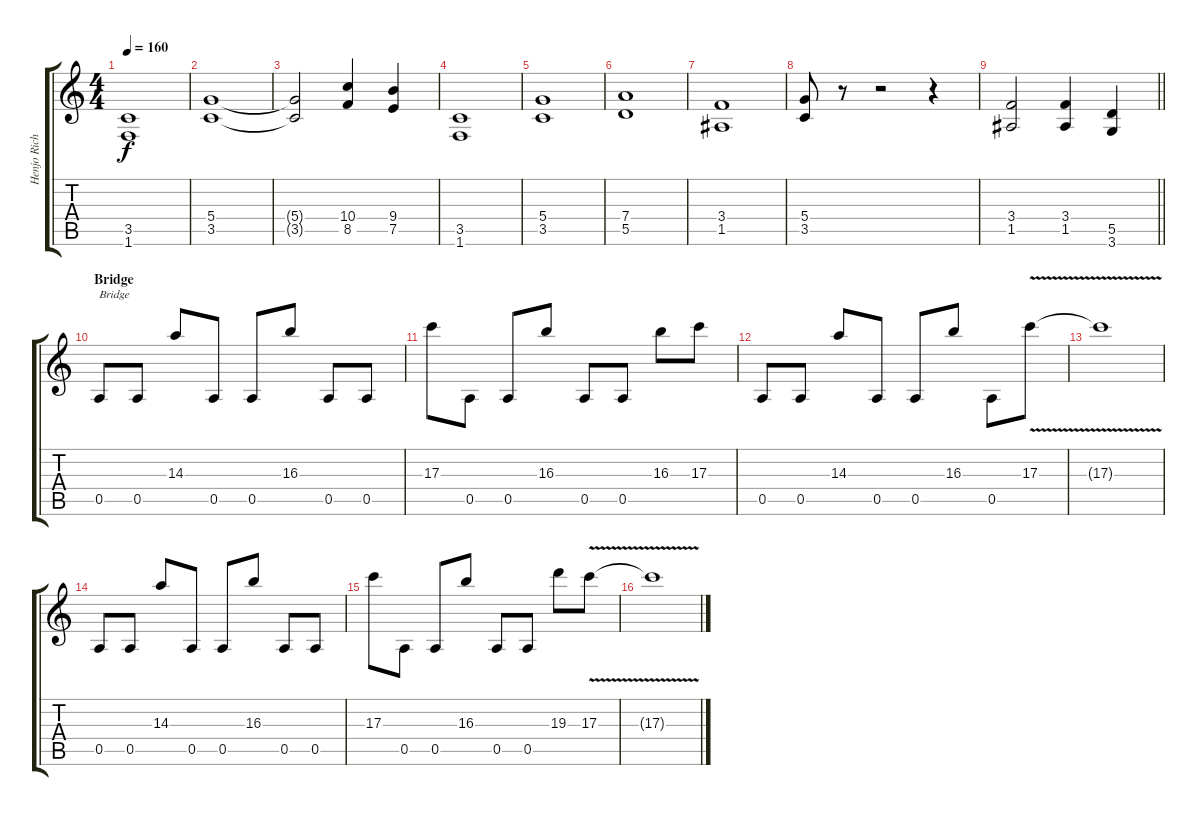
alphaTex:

\track ("Henjo Richter" "Henjo Rich") {instrument distortionguitar}
\staff {score tabs}
\tuning (E4 B3 G3 D3 A2 E2) {hide}
\ts (4 4)
\tempo 160
\clef g2
\ks c
(3.5 1.6).1{dy f} |
(5.4 3.5).1 |
(5.4{t} 3.5{t}).2 (10.4 8.5).4 (9.4 7.5).4 |
(3.5 1.6).1 |
(5.4 3.5).1 |
(7.4 5.5).1 |
(3.4 1.5).1 |
(5.4 3.5).8 r.8 r.2 r.4 |
\barLineRight lightlight
(3.4 1.5).2 (3.4 1.5).4 (5.5 3.6).4 |
\section ("" "Bridge")
0.5.8{txt "Bridge" volume 9} 0.5.8 14.3.8 0.5.8 0.5.8 16.3.8 0.5.8 0.5.8 |
17.3.8 0.5.8 0.5.8 16.3.8 0.5.8 0.5.8 16.3.8 17.3.8 |
0.5.8 0.5.8 14.3.8 0.5.8 0.5.8 16.3.8 0.5.8 17.3{v}.8 |
17.3{t}.1 |
0.5.8{volume 9} 0.5.8 14.3.8 0.5.8 0.5.8 16.3.8 0.5.8 0.5.8 |
17.3.8 0.5.8 0.5.8 16.3.8 0.5.8 0.5.8 19.3.8 17.3{v}.8 |
17.3{t}.1
